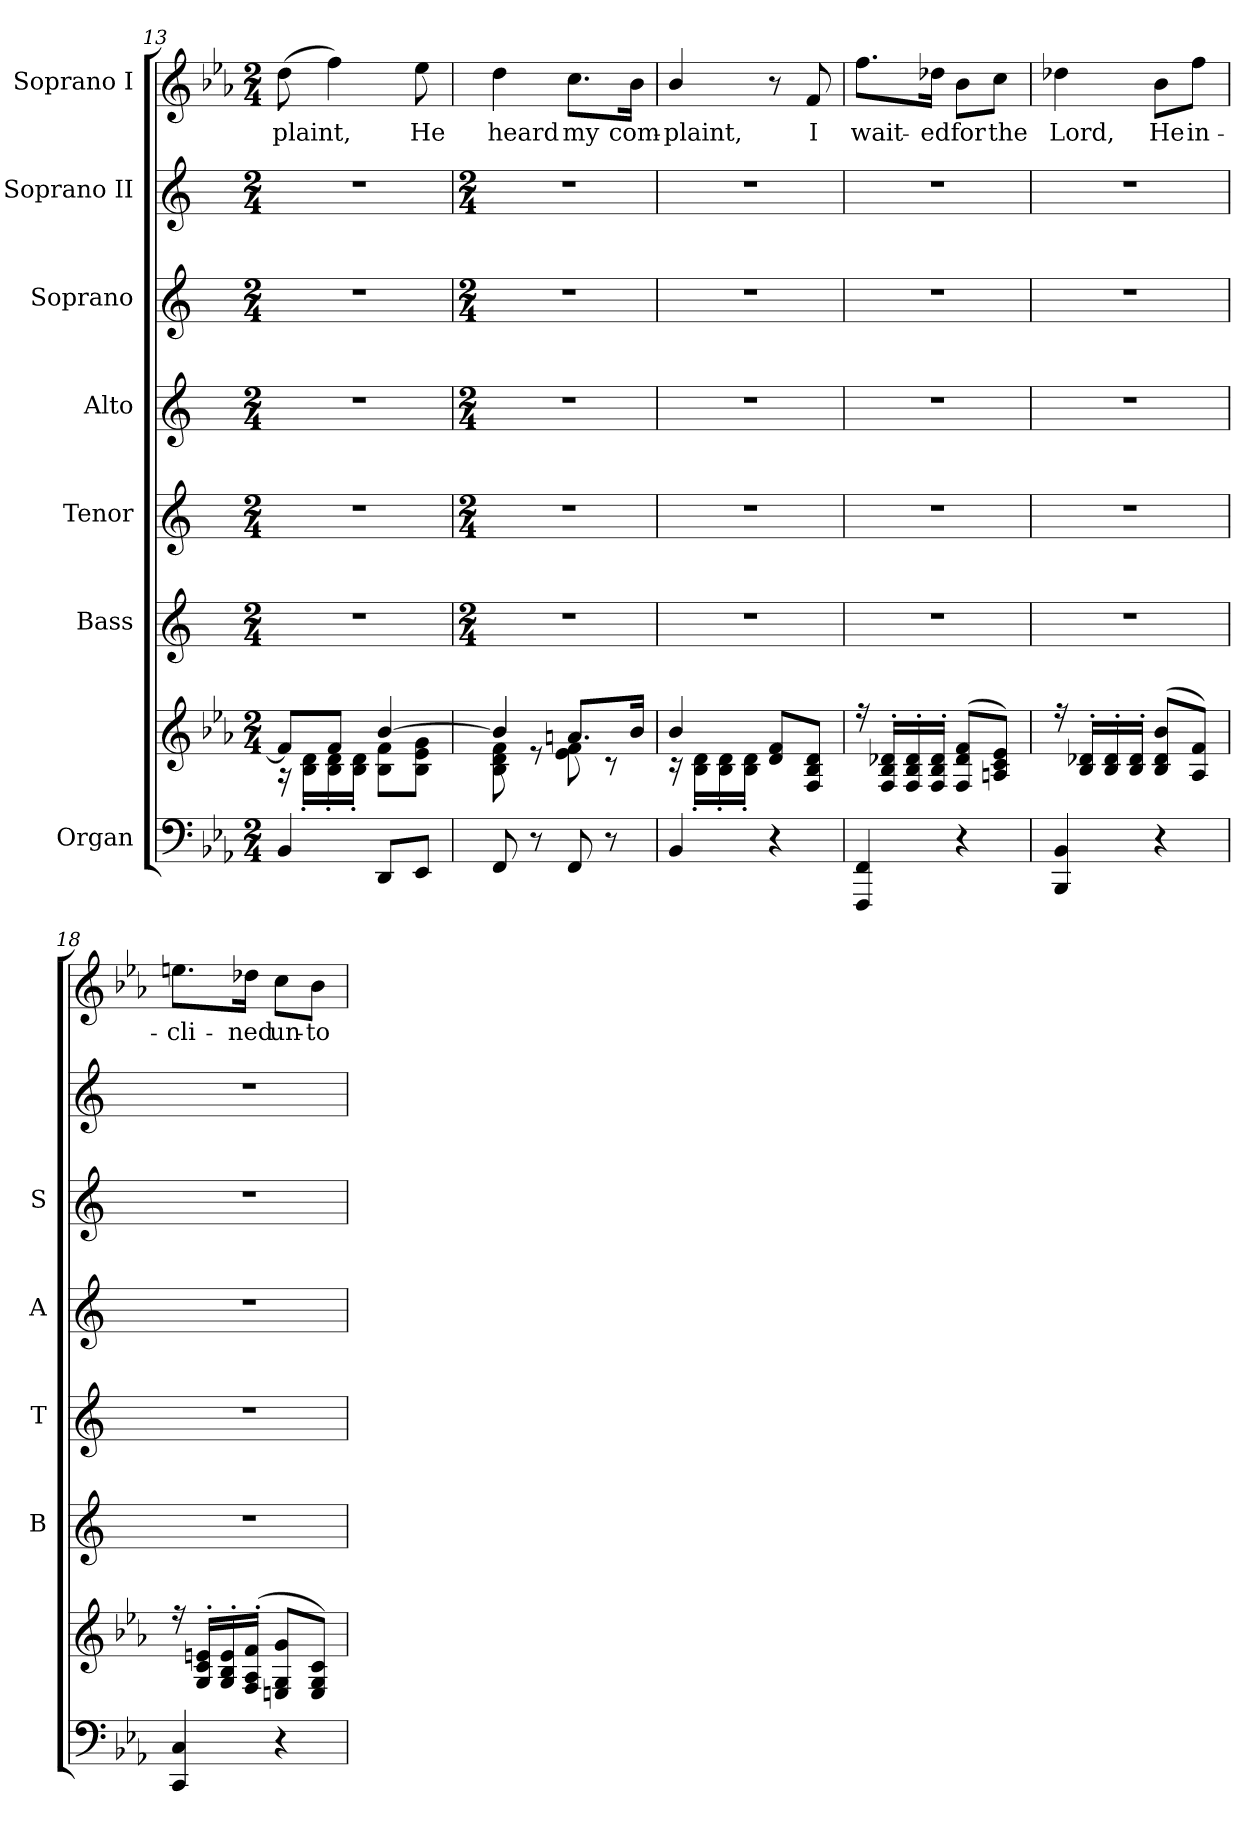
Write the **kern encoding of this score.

**kern	**kern	**kern	**kern	**kern	**kern	**kern	**kern	**text
*part7	*part7	*part6	*part5	*part4	*part3	*part2	*part1	*part1
*staff8	*staff7	*staff6	*staff5	*staff4	*staff3	*staff2	*staff1	*staff1
*I"Organ	*	*I"Bass	*I"Tenor	*I"Alto	*I"Soprano	*I"Soprano II	*I"Soprano I	*
*	*	*I'B	*I'T	*I'A	*I'S	*	*	*
!!LO:LB:g=z
*clefF4	*clefG2	*clefG2	*clefG2	*clefG2	*clefG2	*clefG2	*clefG2	*
*k[b-e-a-]	*k[b-e-a-]	*k[]	*k[]	*k[]	*k[]	*k[]	*k[b-e-a-]	*
*E-:	*E-:	*	*	*	*	*	*E-:	*
*M2/4	*M2/4	*M2/4	*M2/4	*M2/4	*M2/4	*M2/4	*M2/4	*
=13	=13	=13	=13	=13	=13	=13	=13	=13
*	*^	*	*	*	*	*	*	*
!	!	!	!	!	!	!	!	!	!LO:LY:b
4BB-/	8f/L]	16r	2r	2r	2r	2r	2r	(>8dd\	-plaint,
.	.	16B-\' 16d\'LL	.	.	.	.	.	.	.
.	8f/J	16B-\' 16d\'	.	.	.	.	.	4ff\)	.
.	.	16B-\' 16d\'JJ	.	.	.	.	.	.	.
8DD/L	[4b-/	8B-\ 8f\L	.	.	.	.	.	.	.
!	!	!	!	!	!	!	!	!	!LO:LY:b
8EE-/J	.	8B-\ 8e-\ 8g\J	.	.	.	.	.	8ee-\	He
!!LO:PB:g=z
=14	=14	=14	=14	=14	=14	=14	=14	=14	=14
*	*	*	*M2/4	*M2/4	*M2/4	*M2/4	*M2/4	*	*
!	!	!	!	!	!	!	!	!	!LO:LY:b
8FF/	4b-/]	8B-\ 8d\ 8f\	2r	2r	2r	2r	2r	4dd\	heard
8r	.	8r	.	.	.	.	.	.	.
!	!	!	!	!	!	!	!	!	!LO:LY:b
8FF/	8.an/L	8e-\ 8f\	.	.	.	.	.	8.cc\L	my
8r	.	8r	.	.	.	.	.	.	.
!	!	!	!	!	!	!	!	!	!LO:LY:b
.	16b-/Jk	.	.	.	.	.	.	16b-\Jk	com-
=15	=15	=15	=15	=15	=15	=15	=15	=15	=15
!	!	!	!	!	!	!	!	!	!LO:LY:b
4BB-/	4b-/	16r	2r	2r	2r	2r	2r	4b-/	-plaint,
.	.	16B-\' 16d\'LL	.	.	.	.	.	.	.
.	.	16B-\' 16d\'	.	.	.	.	.	.	.
.	.	16B-\' 16d\'JJ	.	.	.	.	.	.	.
4r	8d/ 8f/L	4ryy	.	.	.	.	.	8r	.
!	!	!	!	!	!	!	!	!	!LO:LY:b
.	8F/ 8B-/ 8d/J	.	.	.	.	.	.	8f/	I
=16	=16	=16	=16	=16	=16	=16	=16	=16	=16
!	!	!	!	!	!	!	!	!	!LO:LY:b
4FFF/ 4FF/	16r	2ryy	2r	2r	2r	2r	2r	8.ff\L	wait-
.	16F/' 16B-/' 16d-X/'LL	.	.	.	.	.	.	.	.
.	16F/' 16B-/' 16d-/'	.	.	.	.	.	.	.	.
!	!	!	!	!	!	!	!	!	!LO:LY:b
.	16F/' 16B-/' 16d-/'JJ	.	.	.	.	.	.	16dd-X\Jk	-ed
!	!	!	!	!	!	!	!	!	!LO:LY:b
4r	(>8F/ 8d-/ 8f/L	.	.	.	.	.	.	8b-\L	for
!	!	!	!	!	!	!	!	!	!LO:LY:b
.	8An/ 8c/ 8e-/J)	.	.	.	.	.	.	8cc\J	the
=17	=17	=17	=17	=17	=17	=17	=17	=17	=17
!	!	!	!	!	!	!	!	!	!LO:LY:b
4BBB-/ 4BB-/	16r	2ryy	2r	2r	2r	2r	2r	4dd-X\	Lord,
.	16B-/' 16d-X/'LL	.	.	.	.	.	.	.	.
.	16B-/' 16d-/'	.	.	.	.	.	.	.	.
.	16B-/' 16d-/'JJ	.	.	.	.	.	.	.	.
!	!	!	!	!	!	!	!	!	!LO:LY:b
4r	(>8B-/ 8d-/ 8b-/L	.	.	.	.	.	.	8b-\L	He
!	!	!	!	!	!	!	!	!	!LO:LY:b
.	8A-i/ 8f/J)	.	.	.	.	.	.	8ff\J	in-
=18	=18	=18	=18	=18	=18	=18	=18	=18	=18
!	!	!	!	!	!	!	!	!	!LO:LY:b
4CC/ 4C/	16r	2ryy	2r	2r	2r	2r	2r	8.een\L	-cli-
.	16G/' 16c/' 16en/'LL	.	.	.	.	.	.	.	.
.	16G/' 16B-/' 16e/'	.	.	.	.	.	.	.	.
!	!	!	!	!	!	!	!	!	!LO:LY:b
.	(>16F/' 16A-/' 16f/'JJ	.	.	.	.	.	.	16dd-X\Jk	-ned
!	!	!	!	!	!	!	!	!	!LO:LY:b
4r	8En/ 8G/ 8g/L	.	.	.	.	.	.	8cc\L	un-
!	!	!	!	!	!	!	!	!	!LO:LY:b
.	8E/ 8G/ 8c/J)	.	.	.	.	.	.	8b-\J	-to
*	*v	*v	*	*	*	*	*	*	*
=	=	=	=	=	=	=	=	=
*-	*-	*-	*-	*-	*-	*-	*-	*-
